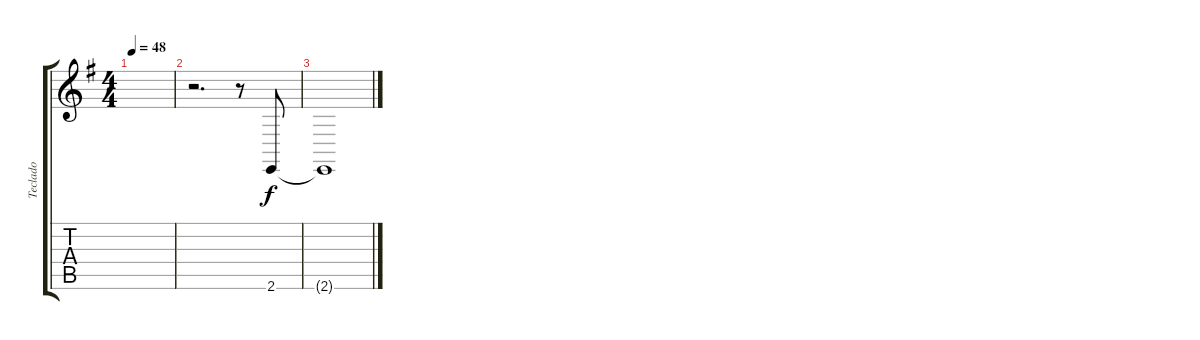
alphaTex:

\track ("Teclado" "Teclado") {instrument stringensemble1}
\staff {score tabs}
\tuning (E4 B3 G3 D3 A2 D2) {hide}
\ts (4 4)
\tempo 48
\clef g2
\ks g
|
r.2{d} r.8 2.6.8{volume 7} |
2.6{t}.1
